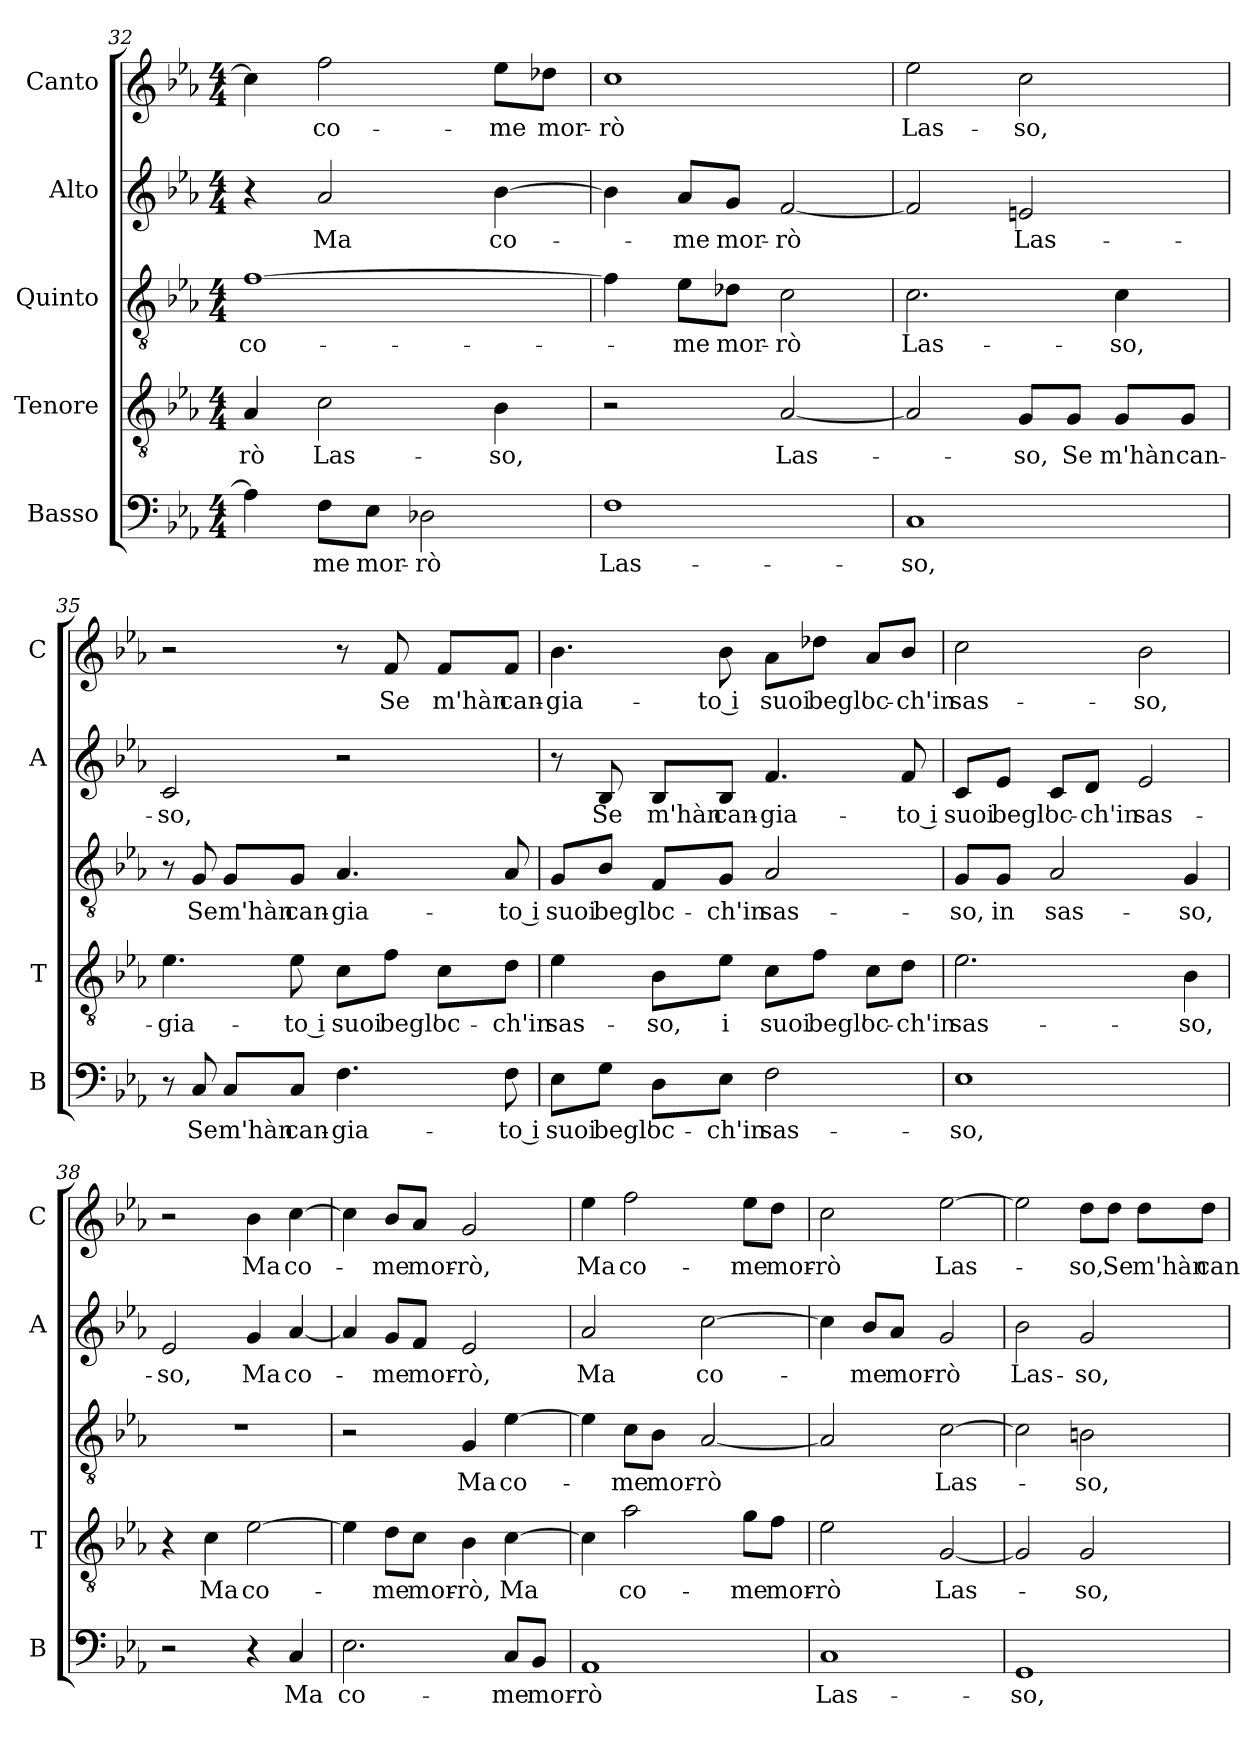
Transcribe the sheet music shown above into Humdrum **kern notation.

**kern	**text	**kern	**text	**kern	**text	**kern	**text	**kern	**text
*part5	*part5	*part4	*part4	*part3	*part3	*part2	*part2	*part1	*part1
*staff5	*staff5	*staff4	*staff4	*staff3	*staff3	*staff2	*staff2	*staff1	*staff1
*I"Basso	*	*I"Tenore	*	*I"Quinto	*	*I"Alto	*	*I"Canto	*
*I'B	*	*I'T	*	*	*	*I'A	*	*I'C	*
*clefF4	*	*clefGv2	*	*clefGv2	*	*clefG2	*	*clefG2	*
*k[b-e-a-]	*	*k[b-e-a-]	*	*k[b-e-a-]	*	*k[b-e-a-]	*	*k[b-e-a-]	*
*E-:	*	*E-:	*	*E-:	*	*E-:	*	*E-:	*
*M4/4	*	*M4/4	*	*M4/4	*	*M4/4	*	*M4/4	*
=32	=32	=32	=32	=32	=32	=32	=32	=32	=32
!	!	!	!LO:LY:b	!	!LO:LY:b	!	!	!	!
4A-\]	.	4A-/	-rò	[1f	co-	4r	.	4cc\]	.
!	!LO:LY:b	!	!LO:LY:b	!	!	!	!LO:LY:b	!	!LO:LY:b
8F\L	-me	2c\	Las-	.	.	2a-/	Ma	2ff\	co-
!	!LO:LY:b	!	!	!	!	!	!	!	!
8E-\J	mor-	.	.	.	.	.	.	.	.
!	!LO:LY:b	!	!	!	!	!	!	!	!
2D-X\	-rò	.	.	.	.	.	.	.	.
!	!	!	!LO:LY:b	!	!	!	!LO:LY:b	!	!LO:LY:b
.	.	4B-\	-so,	.	.	[4b-\	co-	8ee-\L	-me
!	!	!	!	!	!	!	!	!	!LO:LY:b
.	.	.	.	.	.	.	.	8dd-X\J	mor-
!!LO:LB:g=z
=33	=33	=33	=33	=33	=33	=33	=33	=33	=33
!	!LO:LY:b	!	!	!	!	!	!	!	!LO:LY:b
1F	Las-	2r	.	4f\]	.	4b-\]	.	1cc	-rò
!	!	!	!	!	!LO:LY:b	!	!LO:LY:b	!	!
.	.	.	.	8e-\L	-me	8a-/L	-me	.	.
!	!	!	!	!	!LO:LY:b	!	!LO:LY:b	!	!
.	.	.	.	8d-X\J	mor-	8g/J	mor-	.	.
!	!	!	!LO:LY:b	!	!LO:LY:b	!	!LO:LY:b	!	!
.	.	[2A-/	Las-	2c\	-rò	[2f/	-rò	.	.
=34	=34	=34	=34	=34	=34	=34	=34	=34	=34
!	!LO:LY:b	!	!	!	!LO:LY:b	!	!	!	!LO:LY:b
1C	-so,	2A-/]	.	2.c\	Las-	2f/]	.	2ee-\	Las-
!	!	!	!LO:LY:b	!	!	!	!LO:LY:b	!	!LO:LY:b
.	.	8G/L	-so,	.	.	2en/	Las-	2cc\	-so,
!	!	!	!LO:LY:b	!	!	!	!	!	!
.	.	8G/J	Se	.	.	.	.	.	.
!	!	!	!LO:LY:b	!	!LO:LY:b	!	!	!	!
.	.	8G/L	m'hàn	4c\	-so,	.	.	.	.
!	!	!	!LO:LY:b	!	!	!	!	!	!
.	.	8G/J	can-	.	.	.	.	.	.
=35	=35	=35	=35	=35	=35	=35	=35	=35	=35
!	!	!	!LO:LY:b	!	!	!	!LO:LY:b	!	!
8r	.	4.e-\	-gia-	8r	.	2c/	-so,	2r	.
!	!LO:LY:b	!	!	!	!LO:LY:b	!	!	!	!
8C/	Se	.	.	8G/	Se	.	.	.	.
!	!LO:LY:b	!	!	!	!LO:LY:b	!	!	!	!
8C/L	m'hàn	.	.	8G/L	m'hàn	.	.	.	.
!	!LO:LY:b	!	!LO:LY:b	!	!LO:LY:b	!	!	!	!
8C/J	can-	8e-\	-to i	8G/J	can-	.	.	.	.
!	!LO:LY:b	!	!LO:LY:b	!	!LO:LY:b	!	!	!	!
4.F\	-gia-	8c\L	suoi	4.A-/	-gia-	2r	.	8r	.
!	!	!	!LO:LY:b	!	!	!	!	!	!LO:LY:b
.	.	8f\J	begl'	.	.	.	.	8f/	Se
!	!	!	!LO:LY:b	!	!	!	!	!	!LO:LY:b
.	.	8c\L	oc-	.	.	.	.	8f/L	m'hàn
!	!LO:LY:b	!	!LO:LY:b	!	!LO:LY:b	!	!	!	!LO:LY:b
8F\	-to i	8d\J	-ch'in	8A-/	-to i	.	.	8f/J	can-
=36	=36	=36	=36	=36	=36	=36	=36	=36	=36
!	!LO:LY:b	!	!LO:LY:b	!	!LO:LY:b	!	!	!	!LO:LY:b
8E-\L	suoi	4e-\	sas-	8G/L	suoi	8r	.	4.b-\	-gia-
!	!LO:LY:b	!	!	!	!LO:LY:b	!	!LO:LY:b	!	!
8G\J	begl'	.	.	8B-/J	begl'	8B-/	Se	.	.
!	!LO:LY:b	!	!LO:LY:b	!	!LO:LY:b	!	!LO:LY:b	!	!
8D\L	oc-	8B-\L	-so,	8F/L	oc-	8B-/L	m'hàn	.	.
!	!LO:LY:b	!	!LO:LY:b	!	!LO:LY:b	!	!LO:LY:b	!	!LO:LY:b
8E-\J	-ch'in	8e-\J	i	8G/J	-ch'in	8B-/J	can-	8b-\	-to i
!	!LO:LY:b	!	!LO:LY:b	!	!LO:LY:b	!	!LO:LY:b	!	!LO:LY:b
2F\	sas-	8c\L	suoi	2A-/	sas-	4.f/	-gia-	8a-\L	suoi
!	!	!	!LO:LY:b	!	!	!	!	!	!LO:LY:b
.	.	8f\J	begl'	.	.	.	.	8dd-X\J	begl'
!	!	!	!LO:LY:b	!	!	!	!	!	!LO:LY:b
.	.	8c\L	oc-	.	.	.	.	8a-/L	oc-
!	!	!	!LO:LY:b	!	!	!	!LO:LY:b	!	!LO:LY:b
.	.	8d\J	-ch'in	.	.	8f/	-to i	8b-/J	-ch'in
!!LO:LB:g=z
=37	=37	=37	=37	=37	=37	=37	=37	=37	=37
!	!LO:LY:b	!	!LO:LY:b	!	!LO:LY:b	!	!LO:LY:b	!	!LO:LY:b
1E-	-so,	2.e-\	sas-	8G/L	-so,	8c/L	suoi	2cc\	sas-
!	!	!	!	!	!LO:LY:b	!	!LO:LY:b	!	!
.	.	.	.	8G/J	in	8e-/J	begl'	.	.
!	!	!	!	!	!LO:LY:b	!	!LO:LY:b	!	!
.	.	.	.	2A-/	sas-	8c/L	oc-	.	.
!	!	!	!	!	!	!	!LO:LY:b	!	!
.	.	.	.	.	.	8d/J	-ch'in	.	.
!	!	!	!	!	!	!	!LO:LY:b	!	!LO:LY:b
.	.	.	.	.	.	2e-/	sas-	2b-\	-so,
!	!	!	!LO:LY:b	!	!LO:LY:b	!	!	!	!
.	.	4B-\	-so,	4G/	-so,	.	.	.	.
=38	=38	=38	=38	=38	=38	=38	=38	=38	=38
!	!	!	!	!	!	!	!LO:LY:b	!	!
2r	.	4r	.	1r	.	2e-/	-so,	2r	.
!	!	!	!LO:LY:b	!	!	!	!	!	!
.	.	4c\	Ma	.	.	.	.	.	.
!	!	!	!LO:LY:b	!	!	!	!LO:LY:b	!	!LO:LY:b
4r	.	[2e-\	co-	.	.	4g/	Ma	4b-\	Ma
!	!LO:LY:b	!	!	!	!	!	!LO:LY:b	!	!LO:LY:b
4C/	Ma	.	.	.	.	[4a-/	co-	[4cc\	co-
=39	=39	=39	=39	=39	=39	=39	=39	=39	=39
!	!LO:LY:b	!	!	!	!	!	!	!	!
2.E-\	co-	4e-\]	.	2r	.	4a-/]	.	4cc\]	.
!	!	!	!LO:LY:b	!	!	!	!LO:LY:b	!	!LO:LY:b
.	.	8d\L	-me	.	.	8g/L	-me	8b-/L	-me
!	!	!	!LO:LY:b	!	!	!	!LO:LY:b	!	!LO:LY:b
.	.	8c\J	mor-	.	.	8f/J	mor-	8a-/J	mor-
!	!	!	!LO:LY:b	!	!LO:LY:b	!	!LO:LY:b	!	!LO:LY:b
.	.	4B-\	-rò,	4G/	Ma	2e-/	-rò,	2g/	-rò,
!	!LO:LY:b	!	!LO:LY:b	!	!LO:LY:b	!	!	!	!
8C/L	-me	[4c\	Ma	[4e-\	co-	.	.	.	.
!	!LO:LY:b	!	!	!	!	!	!	!	!
8BB-/J	mor-	.	.	.	.	.	.	.	.
=40	=40	=40	=40	=40	=40	=40	=40	=40	=40
!	!LO:LY:b	!	!	!	!	!	!LO:LY:b	!	!LO:LY:b
1AA-	-rò	4c\]	.	4e-\]	.	2a-/	Ma	4ee-\	Ma
!	!	!	!LO:LY:b	!	!LO:LY:b	!	!	!	!LO:LY:b
.	.	2a-\	co-	8c\L	-me	.	.	2ff\	co-
!	!	!	!	!	!LO:LY:b	!	!	!	!
.	.	.	.	8B-\J	mor-	.	.	.	.
!	!	!	!	!	!LO:LY:b	!	!LO:LY:b	!	!
.	.	.	.	[2A-/	-rò	[2cc\	co-	.	.
!	!	!	!LO:LY:b	!	!	!	!	!	!LO:LY:b
.	.	8g\L	-me	.	.	.	.	8ee-\L	-me
!	!	!	!LO:LY:b	!	!	!	!	!	!LO:LY:b
.	.	8f\J	mor-	.	.	.	.	8dd\J	mor-
=41	=41	=41	=41	=41	=41	=41	=41	=41	=41
!	!LO:LY:b	!	!LO:LY:b	!	!	!	!	!	!LO:LY:b
1C	Las-	2e-\	-rò	2A-/]	.	4cc\]	.	2cc\	-rò
!	!	!	!	!	!	!	!LO:LY:b	!	!
.	.	.	.	.	.	8b-/L	-me	.	.
!	!	!	!	!	!	!	!LO:LY:b	!	!
.	.	.	.	.	.	8a-/J	mor-	.	.
!	!	!	!LO:LY:b	!	!LO:LY:b	!	!LO:LY:b	!	!LO:LY:b
.	.	[2G/	Las-	[2c\	Las-	2g/	-rò	[2ee-\	Las-
!!LO:PB:g=z
=42	=42	=42	=42	=42	=42	=42	=42	=42	=42
!	!LO:LY:b	!	!	!	!	!	!LO:LY:b	!	!
1GG	-so,	2G/]	.	2c\]	.	2b-\	Las-	2ee-\]	.
!	!	!	!LO:LY:b	!	!LO:LY:b	!	!LO:LY:b	!	!LO:LY:b
.	.	2G/	-so,	2Bn\	-so,	2g/	-so,	8dd\L	-so,
!	!	!	!	!	!	!	!	!	!LO:LY:b
.	.	.	.	.	.	.	.	8dd\J	Se
!	!	!	!	!	!	!	!	!	!LO:LY:b
.	.	.	.	.	.	.	.	8dd\L	m'hàn
!	!	!	!	!	!	!	!	!	!LO:LY:b
.	.	.	.	.	.	.	.	8dd\J	can-
=	=	=	=	=	=	=	=	=	=
*-	*-	*-	*-	*-	*-	*-	*-	*-	*-
